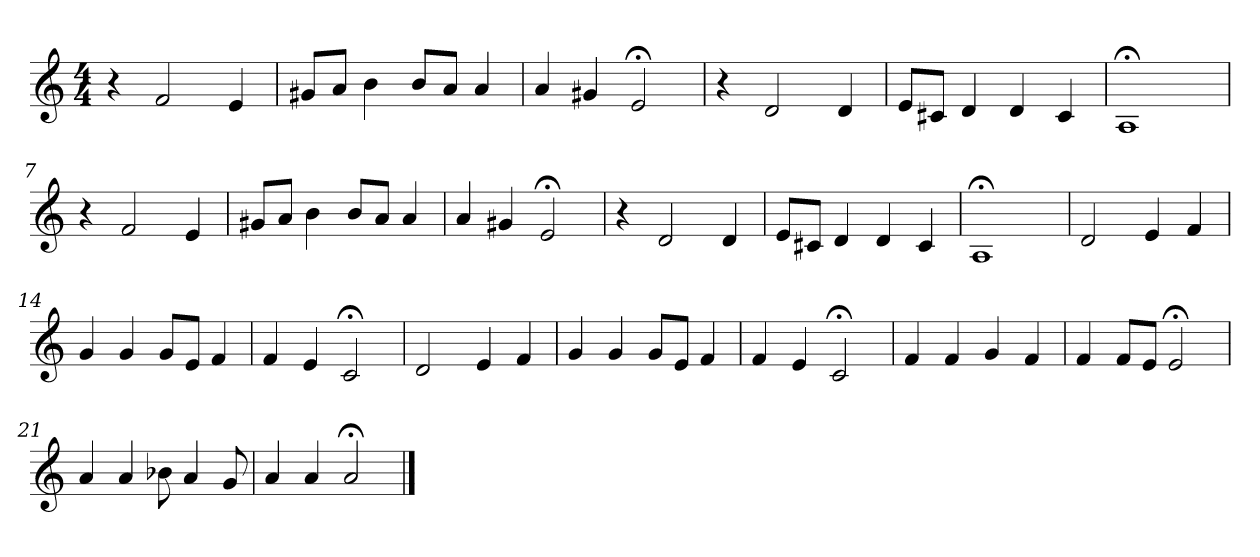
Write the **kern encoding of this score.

**kern
*part1
*staff1
*clefG2
*k[]
*C:
*M4/4
=1
4r
2f
4e
=2
8g#X/L
8a/J
4b
8b/L
8a/J
4a
=3
4a
4g#X
2e;<
=4
4r
2d
4d
=5
8e/L
8c#X/J
4d
4d
4c#
=6
1A;<
=7
4r
2f
4e
=8
8g#X/L
8a/J
4b
8b/L
8a/J
4a
=9
4a
4g#X
2e;<
=10
4r
2d
4d
=11
8e/L
8c#X/J
4d
4d
4c#
=12
1A;<
=13
2d
4e
4f
=14
4g
4g
8g/L
8e/J
4f
=15
4f
4e
2c;<
=16
2d
4e
4f
=17
4g
4g
8g/L
8e/J
4f
=18
4f
4e
2c;<
=19
4f
4f
4g
4f
=20
4f
8f/L
8e/J
2e;<
=21
4a
4a
8b-X
4a
8g
=22
4a
4a
2a;<
==
*-
